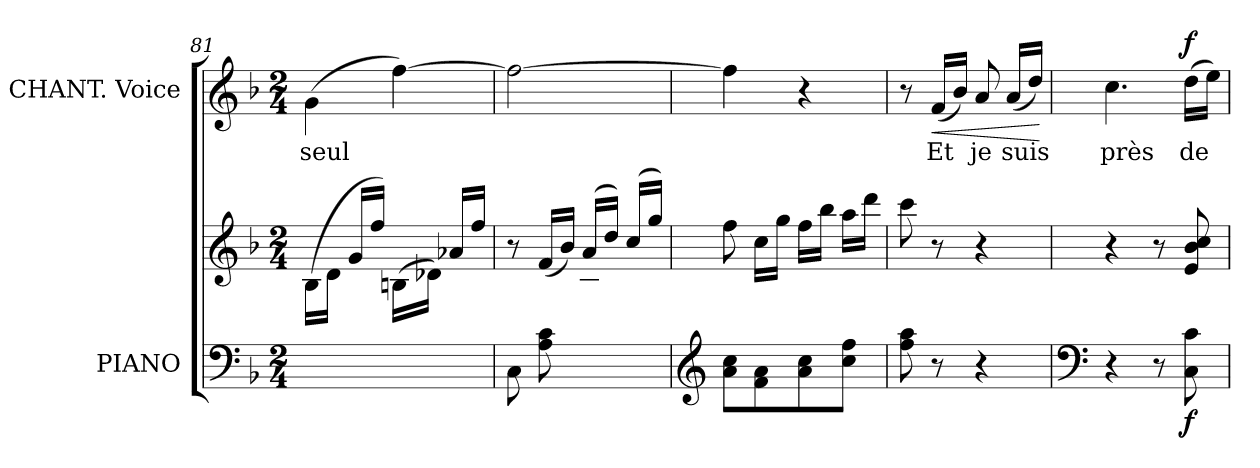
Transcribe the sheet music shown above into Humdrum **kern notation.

**kern	**kern	**dynam	**kern	**text	**dynam
*part2	*part2	*part2	*part1	*part1	*part1
*staff3	*staff2	*staff2/3	*staff1	*staff1	*staff1
*I"PIANO	*	*	*I"CHANT. Voice	*	*
*I'Pno	*	*	*	*	*
*clefF4	*clefG2	*	*clefG2	*	*
*k[b-]	*k[b-]	*	*k[b-]	*	*
*M2/4	*M2/4	*	*M2/4	*	*
=81	=81	=81	=81	=81	=81
!	!	!	!	!LO:LY:b	!
2ryy	(16B-\LL	.	(4g\	seul	.
.	16d\JJ	.	.	.	.
.	16g/LL	.	.	.	.
.	16ff/JJ)	.	.	.	.
.	(16Bn\LL	.	[4ff\)	.	.
.	16d-X\JJ)	.	.	.	.
.	16a-X/LL	.	.	.	.
.	16ff/JJ	.	.	.	.
=82	=82	=82	=82	=82	=82
*	*^	*	*	*	*
8C\	8r	4ryy	.	2ff\_	.	.
8A\ 8c\L	(16f/LL	.	.	.	.	.
.	16b-/JJ)	.	.	.	.	.
4ryy	(16a/LL	8c\ 8f\	.	.	.	.
.	16dd/JJ)	.	.	.	.	.
.	(16cc/LL	8f\ 8a\J	.	.	.	.
.	16gg/JJ)	.	.	.	.	.
*	*v	*v	*	*	*	*
!!LO:LB:g=z
=83	=83	=83	=83	=83	=83
*clefG2	*	*	*	*	*
8a\ 8cc\L	8ff\	.	4ff\]	.	.
8f\ 8a\	16cc\LL	.	.	.	.
.	16gg\JJ	.	.	.	.
8a\ 8cc\	16ff\LL	.	4r	.	.
.	16bb-\JJ	.	.	.	.
8cc\ 8ff\J	16aa\LL	.	.	.	.
.	16ddd\JJ	.	.	.	.
=84	=84	=84	=84	=84	=84
8ff\ 8aa\	8ccc\	.	8r	.	.
!	!	!	!	!LO:LY:b	!LO:HP:b
8r	8r	.	(16f/LL	Et	<
.	.	.	16b-/JJ)	.	.
!	!	!	!	!LO:LY:b	!
4r	4r	.	8a/	je	.
!	!	!	!	!LO:LY:b	!
.	.	.	(16a/LL	suis	.
.	.	.	16dd/JJ)	.	.
.	.	.	.	.	[
=85	=85	=85	=85	=85	=85
*clefF4	*	*	*	*	*
!	!	!	!	!LO:LY:b	!
4r	4r	.	4.cc\	près	.
8r	8r	.	.	.	.
!	!	!LO:DY:b=2	!	!LO:LY:b	!LO:DY:a
8C\ 8c\	8e/ 8b-/ 8cc/	f	(16dd\LL	de	f
.	.	.	16ee\JJ)	.	.
=	=	=	=	=	=
*-	*-	*-	*-	*-	*-
